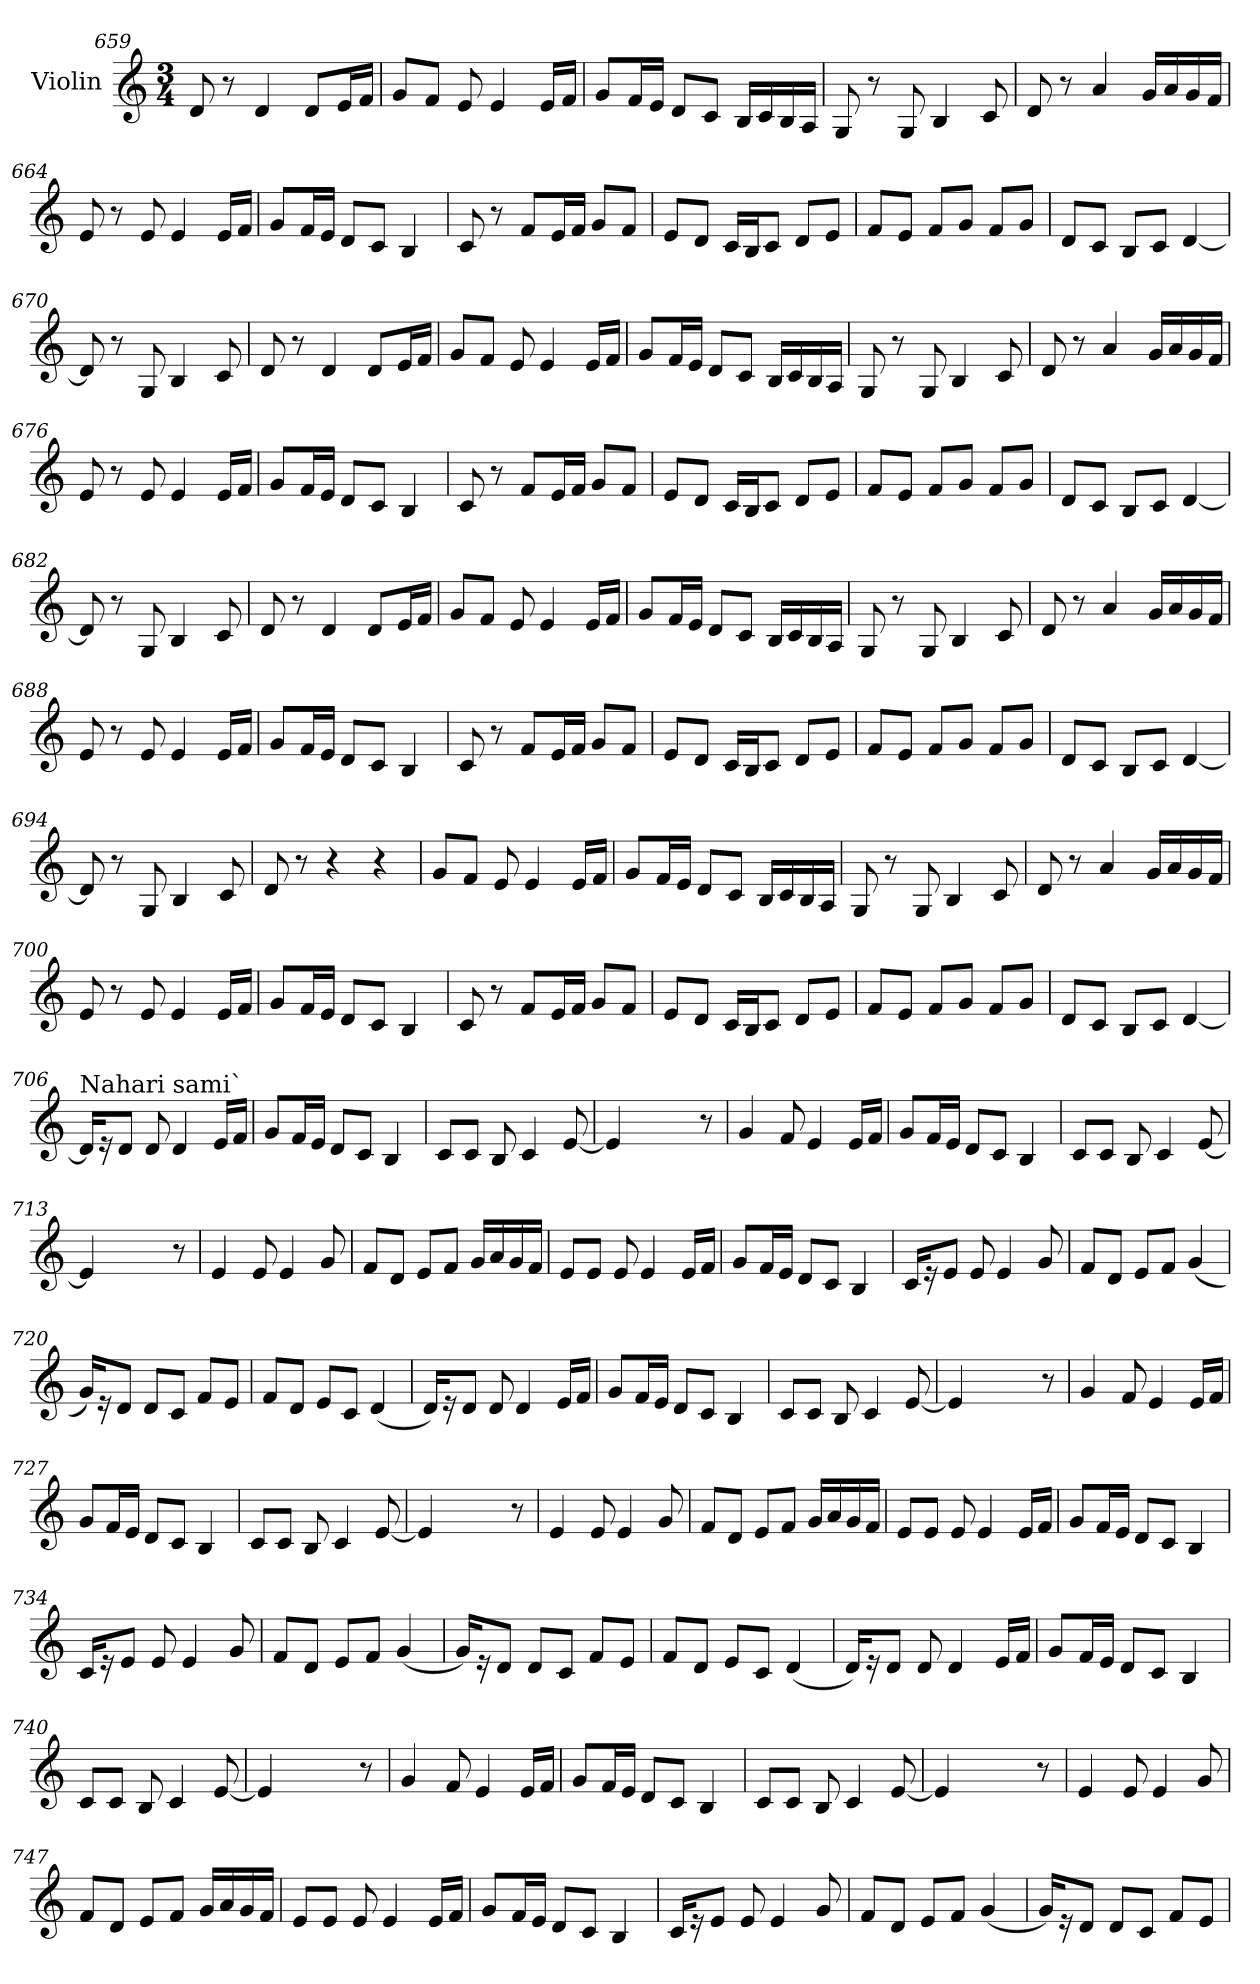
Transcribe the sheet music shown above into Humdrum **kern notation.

**kern
*part1
*staff1
*I"Violin
!!LO:PB:g=z
*clefG2
*k[]
*C:
*M3/4
=659
8d/
8r
4d/
8d/L
16e/L
16f/JJ
=660
8g/L
8f/J
8e/
4e/
16e/LL
16f/JJ
=661
8g/L
16f/L
16e/JJ
8d/L
8c/J
16B/LL
16c/
16B/
16A/JJ
!!LO:PB:g=z
=662
8G/
8r
8G/
4B/
8c/
=663
8d/
8r
4a/
16g/LL
16a/
16g/
16f/JJ
!!LO:PB:g=z
=664
8e/
8r
8e/
4e/
16e/LL
16f/JJ
=665
8g/L
16f/L
16e/JJ
8d/L
8c/J
4B/
=666
8c/
8r
8f/L
16e/L
16f/JJ
8g/L
8f/J
=667
8e/L
8d/J
16c/LL
16B/J
8c/J
8d/L
8e/J
!!LO:PB:g=z
=668
8f/L
8e/J
8f/L
8g/J
8f/L
8g/J
=669
8d/L
8c/J
8B/L
8c/J
[4d/
!!LO:PB:g=z
=670
8d/]
8r
8G/
4B/
8c/
=671
8d/
8r
4d/
8d/L
16e/L
16f/JJ
=672
8g/L
8f/J
8e/
4e/
16e/LL
16f/JJ
!!LO:PB:g=z
=673
8g/L
16f/L
16e/JJ
8d/L
8c/J
16B/LL
16c/
16B/
16A/JJ
=674
8G/
8r
8G/
4B/
8c/
!!LO:PB:g=z
=675
8d/
8r
4a/
16g/LL
16a/
16g/
16f/JJ
=676
8e/
8r
8e/
4e/
16e/LL
16f/JJ
=677
8g/L
16f/L
16e/JJ
8d/L
8c/J
4B/
!!LO:PB:g=z
=678
8c/
8r
8f/L
16e/L
16f/JJ
8g/L
8f/J
=679
8e/L
8d/J
16c/LL
16B/J
8c/J
8d/L
8e/J
!!LO:PB:g=z
=680
8f/L
8e/J
8f/L
8g/J
8f/L
8g/J
=681
8d/L
8c/J
8B/L
8c/J
[4d/
=682
8d/]
8r
8G/
4B/
8c/
!!LO:PB:g=z
=683
8d/
8r
4d/
8d/L
16e/L
16f/JJ
=684
8g/L
8f/J
8e/
4e/
16e/LL
16f/JJ
=685
8g/L
16f/L
16e/JJ
8d/L
8c/J
16B/LL
16c/
16B/
16A/JJ
=686
8G/
8r
8G/
4B/
8c/
=687
8d/
8r
4a/
16g/LL
16a/
16g/
16f/JJ
!!LO:PB:g=z
=688
8e/
8r
8e/
4e/
16e/LL
16f/JJ
=689
8g/L
16f/L
16e/JJ
8d/L
8c/J
4B/
!!LO:PB:g=z
=690
8c/
8r
8f/L
16e/L
16f/JJ
8g/L
8f/J
=691
8e/L
8d/J
16c/LL
16B/J
8c/J
8d/L
8e/J
=692
8f/L
8e/J
8f/L
8g/J
8f/L
8g/J
!!LO:PB:g=z
=693
8d/L
8c/J
8B/L
8c/J
[4d/
=694
8d/]
8r
8G/
4B/
8c/
=695
8d/
8r
4r
4r
!!LO:PB:g=z
=696
8g/L
8f/J
8e/
4e/
16e/LL
16f/JJ
=697
8g/L
16f/L
16e/JJ
8d/L
8c/J
16B/LL
16c/
16B/
16A/JJ
=698
8G/
8r
8G/
4B/
8c/
!!LO:PB:g=z
=699
8d/
8r
4a/
16g/LL
16a/
16g/
16f/JJ
=700
8e/
8r
8e/
4e/
16e/LL
16f/JJ
!!LO:PB:g=z
=701
8g/L
16f/L
16e/JJ
8d/L
8c/J
4B/
=702
8c/
8r
8f/L
16e/L
16f/JJ
8g/L
8f/J
=703
8e/L
8d/J
16c/LL
16B/J
8c/J
8d/L
8e/J
!!LO:PB:g=z
=704
8f/L
8e/J
8f/L
8g/J
8f/L
8g/J
=705
8d/L
8c/J
8B/L
8c/J
[4d/
!!LO:PB:g=z
=706
*MM55
!LO:TX:a:t=Nahari sami`
16d/KL]
16r
8d/J
8d/
4d/
16e/LL
16f/JJ
=707
8g/L
16f/L
16e/JJ
8d/L
8c/J
4B/
=708
8c/L
8c/J
8B/
4c/
[8e/
!!LO:PB:g=z
=709
4e/]
4.ryy
8r
=710
4g/
8f/
4e/
16e/LL
16f/JJ
=711
8g/L
16f/L
16e/JJ
8d/L
8c/J
4B/
!!LO:PB:g=z
=712
8c/L
8c/J
8B/
4c/
[8e/
=713
4e/]
4.ryy
8r
=714
4e/
8e/
4e/
8g/
=715
8f/L
8d/J
8e/L
8f/J
16g/LL
16a/
16g/
16f/JJ
!!LO:PB:g=z
=716
8e/L
8e/J
8e/
4e/
16e/LL
16f/JJ
=717
8g/L
16f/L
16e/JJ
8d/L
8c/J
4B/
!!LO:PB:g=z
=718
16c/KL
16r
8e/J
8e/
4e/
8g/
=719
8f/L
8d/J
8e/L
8f/J
(4g/
=720
16g/KL)
16r
8d/J
8d/L
8c/J
8f/L
8e/J
=721
8f/L
8d/J
8e/L
8c/J
(4d/
!!LO:PB:g=z
=722
16d/KL)
16r
8d/J
8d/
4d/
16e/LL
16f/JJ
=723
8g/L
16f/L
16e/JJ
8d/L
8c/J
4B/
!!LO:PB:g=z
=724
8c/L
8c/J
8B/
4c/
[8e/
=725
4e/]
4.ryy
8r
=726
4g/
8f/
4e/
16e/LL
16f/JJ
=727
8g/L
16f/L
16e/JJ
8d/L
8c/J
4B/
!!LO:PB:g=z
=728
8c/L
8c/J
8B/
4c/
[8e/
=729
4e/]
4.ryy
8r
=730
4e/
8e/
4e/
8g/
=731
8f/L
8d/J
8e/L
8f/J
16g/LL
16a/
16g/
16f/JJ
=732
8e/L
8e/J
8e/
4e/
16e/LL
16f/JJ
!!LO:PB:g=z
=733
8g/L
16f/L
16e/JJ
8d/L
8c/J
4B/
=734
16c/KL
16r
8e/J
8e/
4e/
8g/
=735
8f/L
8d/J
8e/L
8f/J
(4g/
!!LO:PB:g=z
=736
16g/KL)
16r
8d/J
8d/L
8c/J
8f/L
8e/J
=737
8f/L
8d/J
8e/L
8c/J
(4d/
=738
16d/KL)
16r
8d/J
8d/
4d/
16e/LL
16f/JJ
!!LO:PB:g=z
=739
8g/L
16f/L
16e/JJ
8d/L
8c/J
4B/
=740
8c/L
8c/J
8B/
4c/
[8e/
=741
4e/]
4.ryy
8r
!!LO:PB:g=z
=742
4g/
8f/
4e/
16e/LL
16f/JJ
=743
8g/L
16f/L
16e/JJ
8d/L
8c/J
4B/
=744
8c/L
8c/J
8B/
4c/
[8e/
!!LO:PB:g=z
=745
4e/]
4.ryy
8r
=746
4e/
8e/
4e/
8g/
=747
8f/L
8d/J
8e/L
8f/J
16g/LL
16a/
16g/
16f/JJ
!!LO:PB:g=z
=748
8e/L
8e/J
8e/
4e/
16e/LL
16f/JJ
=749
8g/L
16f/L
16e/JJ
8d/L
8c/J
4B/
=750
16c/KL
16r
8e/J
8e/
4e/
8g/
!!LO:PB:g=z
=751
8f/L
8d/J
8e/L
8f/J
(4g/
=752
16g/KL)
16r
8d/J
8d/L
8c/J
8f/L
8e/J
=
*-
